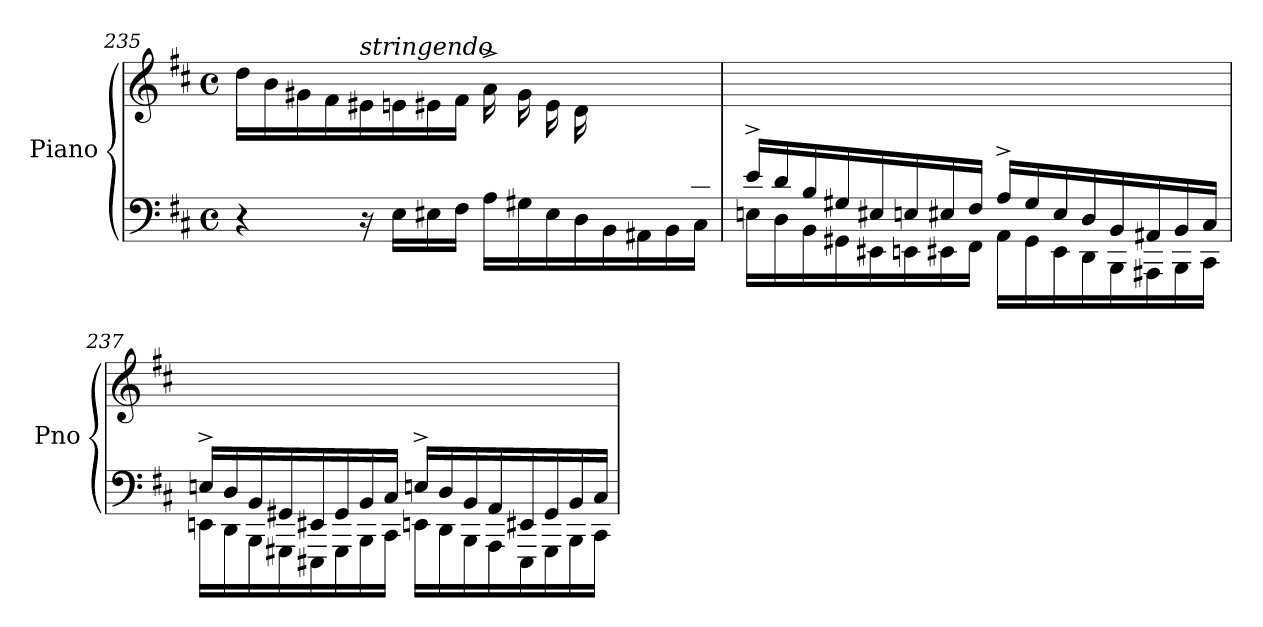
**kern	**kern
*part1	*part1
*staff2	*staff1
*I"Piano	*
*I'Pno	*
*clefF4	*clefG2
*k[f#c#]	*k[f#c#]
*M4/4	*M4/4
*met(c)	*met(c)
=235	=235
*^	*
2.ryy	4r	16dd\LL
.	.	16b\
.	.	16g#X\
.	.	16f#\
!	!	!LO:TX:a:i:t=stringendo
.	16r	16e#X\
.	16E\LL	16en\
.	16E#X\	16e#X\
.	16F#\JJ	16f#\JJ
.	16A\LL	(16a^\LL
.	16G#X\	16g#\
.	16E#\	16e#\
.	16D\	16d\
16B/	16BB\	4ryy
16A#X/	16AA#X\	.
16B/	16BB\	.
16c#/JJ)	16C#\JJ	.
!!LO:LB:g=z
=236	=236	=236
16e^/LL	16En\LL	1ryy
16d/	16D\	.
16B/	16BB\	.
16G#X/	16GG#X\	.
16E#X/	16EE#X\	.
16En/	16EEn\	.
16E#X/	16EE#X\	.
16F#/JJ	16FF#\JJ	.
16A^/LL	16AA\LL	.
16G#/	16GG#\	.
16E#/	16EE#\	.
16D/	16DD\	.
16BB/	16BBB\	.
16AA#X/	16AAA#X\	.
16BB/	16BBB\	.
16C#/JJ	16CC#\JJ	.
=237	=237	=237
16En^/LL	16EEn\LL	1ryy
16D/	16DD\	.
16BB/	16BBB\	.
16GG#X/	16GGG#X\	.
16EE#X/	16EEE#X\	.
16GG#/	16GGG#\	.
16BB/	16BBB\	.
16C#/JJ	16CC#\JJ	.
16En^/LL	16EEn\LL	.
16D/	16DD\	.
16BB/	16BBB\	.
16AA/	16AAA\	.
16EE#/	16EEE#\	.
16GG#/	16GGG#\	.
16BB/	16BBB\	.
16C#/JJ	16CC#\JJ	.
*v	*v	*
=	=
*-	*-
